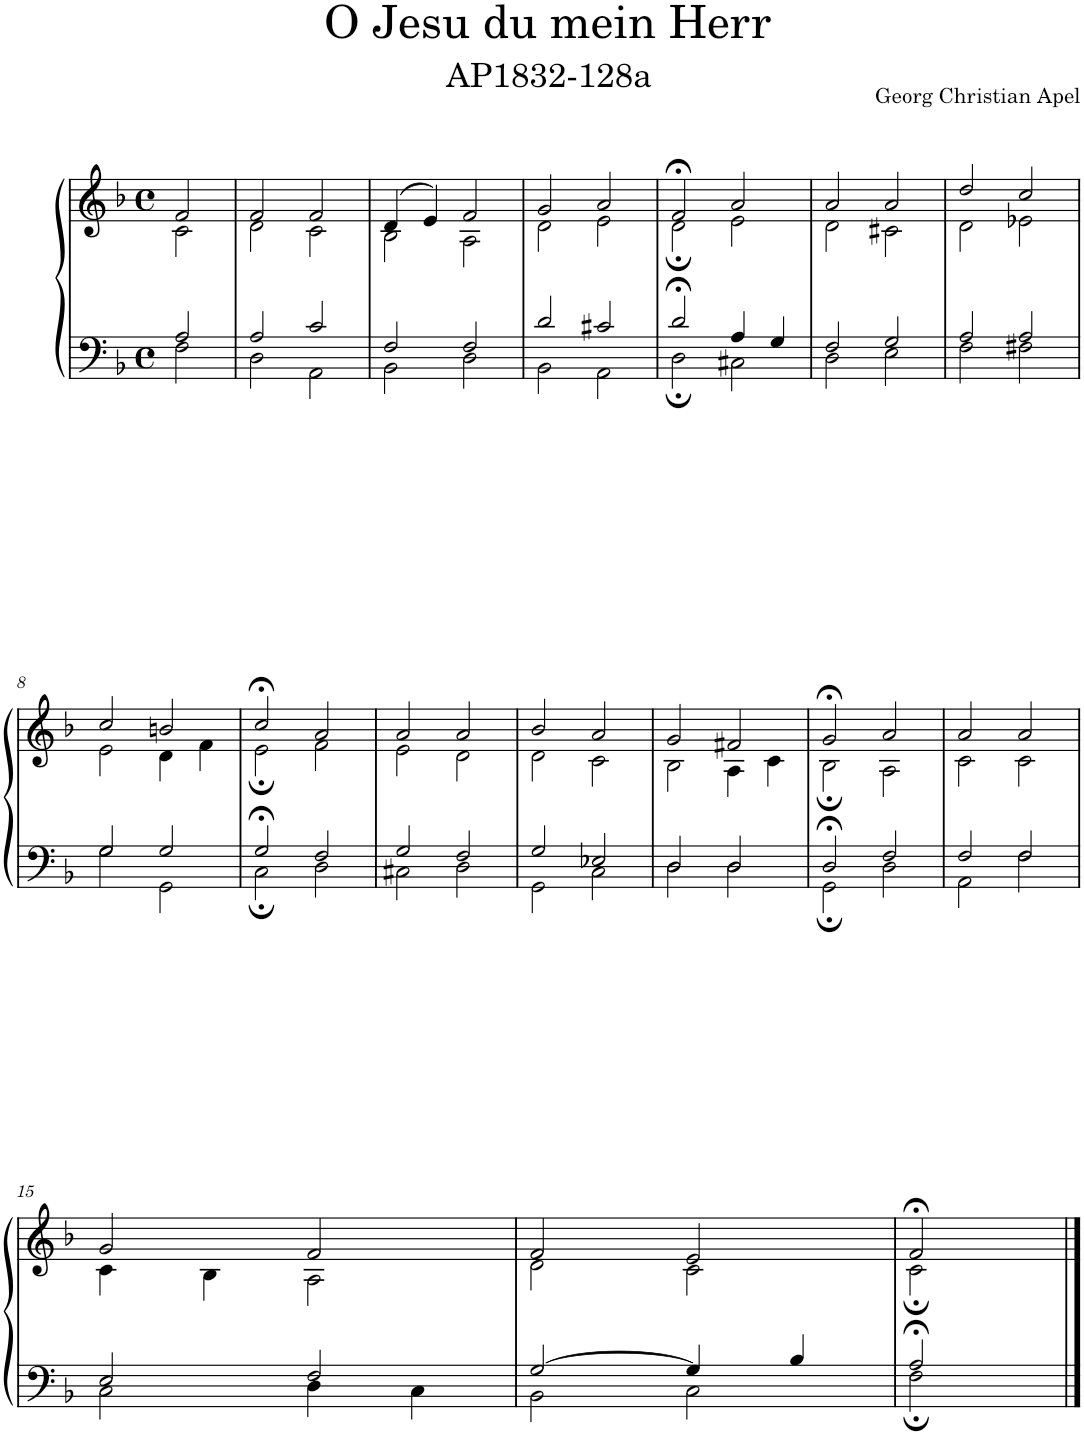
**kern	**kern
*part1	*part1
*staff2	*staff1
*I"Piano	*
*I'Pno.	*
*clefF4	*clefG2
*k[b-]	*k[b-]
*M4/4	*M4/4
*met(c)	*met(c)
=1	=1
*^	*^
2A/	2F\	2f/	2c\
=2	=2	=2	=2
2A/	2D\	2f/	2d\
2c/	2AA\	2f/	2c\
=3	=3	=3	=3
2F/	2BB-\	(4d/	2B-\
.	.	4e/)	.
2F/	2D\	2f/	2A\
=4	=4	=4	=4
2d/	2BB-\	2g/	2d\
2c#X/	2AA\	2a/	2e\
=5	=5	=5	=5
2d;</	2D;\	2f;</	2d;\
4A/	2C#X\	2a/	2e\
4G/	.	.	.
=6	=6	=6	=6
2F/	2D\	2a/	2d\
2G/	2E\	2a/	2c#X\
=7	=7	=7	=7
2A/	2F\	2dd/	2d\
2A/	2F#X\	2cc/	2e-X\
!!LO:LB:g=z	!!
=8	=8	=8	=8
2G/	2G\	2cc/	2e\
2G/	2GG\	2bn/	4d\
.	.	.	4f\
=9	=9	=9	=9
2G;</	2C;\	2cc;</	2e;\
2F/	2D\	2a/	2f\
=10	=10	=10	=10
2G/	2C#X\	2a/	2e\
2F/	2D\	2a/	2d\
=11	=11	=11	=11
2G/	2GG\	2b-/	2d\
2E-X/	2C\	2a/	2c\
=12	=12	=12	=12
2D/	2D\	2g/	2B-\
2D/	2D\	2f#X/	4A\
.	.	.	4c\
=13	=13	=13	=13
2D;</	2GG;\	2g;</	2B-;\
2F/	2D\	2a/	2A\
=14	=14	=14	=14
2F/	2AA\	2a/	2c\
2F/	2F\	2a/	2c\
!!LO:LB:g=z	!!
=15	=15	=15	=15
2E/	2C\	2g/	4c\
.	.	.	4B-\
2F/	4D\	2f/	2A\
.	4C\	.	.
=16	=16	=16	=16
[2G/	2BB-\	2f/	2d\
4G/]	2C\	2e/	2c\
4B-/	.	.	.
=17	=17	=17	=17
2A;</	2F;\	2f;</	2c;\
*v	*v	*	*
*	*v	*v
==	==
*-	*-
